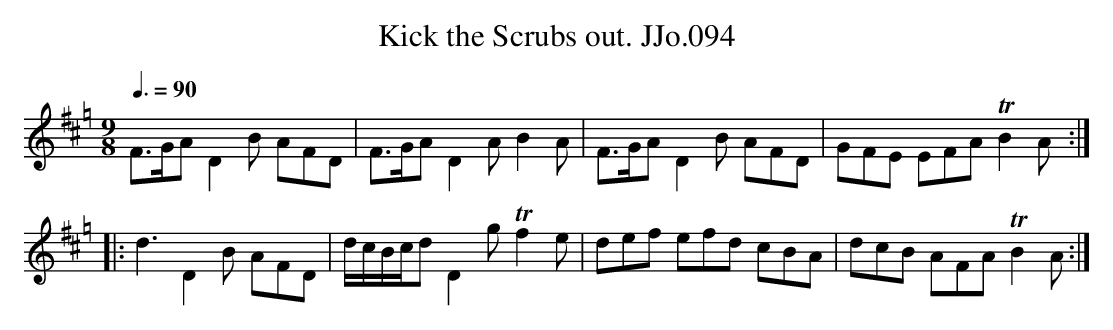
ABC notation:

X:1
T:Kick the Scrubs out. JJo.094
M:9/8
L:1/8
Q:3/8=90
K:Hp
F>GA D2B AFD | F>GA D2A B2A | F>GA D2B AFD | GFE EFA TB2 A :|
|:d3 D2B AFD | d/c/B/c/d D2g Tf2e | def efd cBA | dcB AFA TB2A :|
